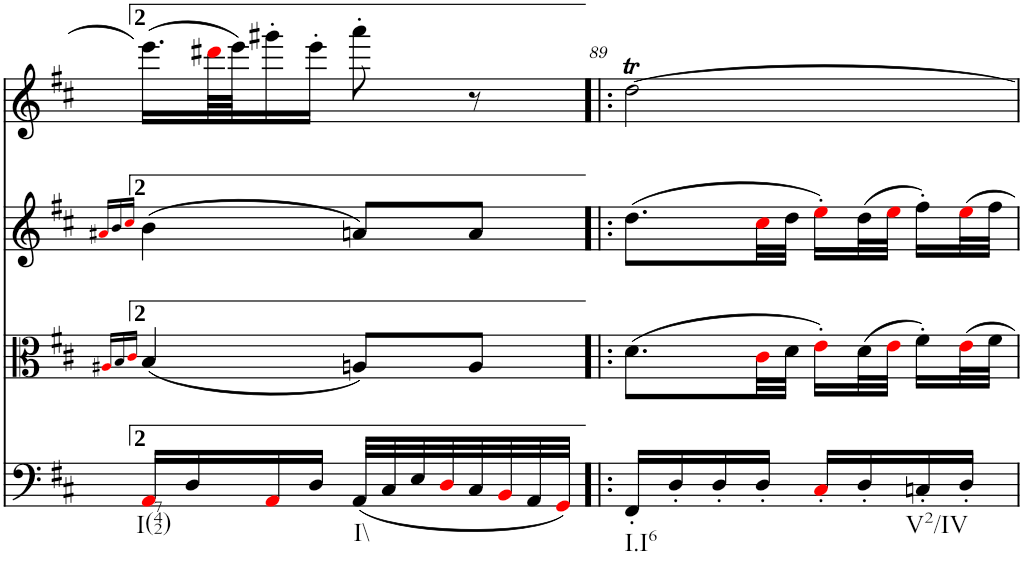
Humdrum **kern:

**kern	**kern	**kern	**kern
*part4	*part3	*part2	*part1
*staff4	*staff3	*staff2	*staff1
*I"Violoncello	*I"Viola	*I"Violin 2	*I"Violin 1
*I'Vc	*I'Vla	*I'Vln	*I'Vln
!!LO:PB:g=z
*clefF4	*clefC3	*clefG2	*clefG2
*k[f#c#]	*k[f#c#]	*k[f#c#]	*k[f#c#]
*D:	*D:	*D:	*D:
*M2/4	*M2/4	*M2/4	*M2/4
=88X11	=88X11	=88X11	=88X11
.	16qA#Xi/LL	16qa#Xi/LL	.
.	16qB/	16qb/	.
.	16qc#i/JJ	16qcc#i/JJ	.
!LO:TX:b:t=I(742)	!	!	!
16AAi/LL	(4B/	(4b\	((16.eee\LL
16D/	.	.	.
.	.	.	64ddd#Xi\LL)
.	.	.	64eee\JJ)
16AAi/	.	.	16ggg#X'\
16D/JJ	.	.	16eee'\JJ
!LO:TX:b:t=I\\	!	!	!
(32AA/LLL	8An/L)	8an/L)	8aaa'\
32C#/	.	.	.
32E/	.	.	.
32Di/	.	.	.
32C#/	8A/J	8a/J	8r
32BBi/	.	.	.
32AA/	.	.	.
32GGi/JJJ)	.	.	.
=89!|:	=89!|:	=89!|:	=89!|:
!LO:TX:b:t=I.I6	!	!	!
16FF#'/LL	(8.d\L	(8.dd\L	[2ddT\
16D'/	.	.	.
16D'/	.	.	.
16D'/JJ	32c#i\LL	32cc#i\LL	.
.	32d\JJJ	32dd\JJJ	.
!LO:TX:b:t=V2/IV	!	!	!
16C#'i/LL	16e'i\LL)	16ee'i\LL)	.
16D'/	(32d\L	(32dd\L	.
.	32ei\JJJ	32eei\JJJ	.
16Cn'/	16f#'\LL)	16ff#'\LL)	.
16D'/JJ	32ei\L	32eei\L	.
.	32f#\JJJ	32ff#\JJJ	.
=	=	=	=
*-	*-	*-	*-
